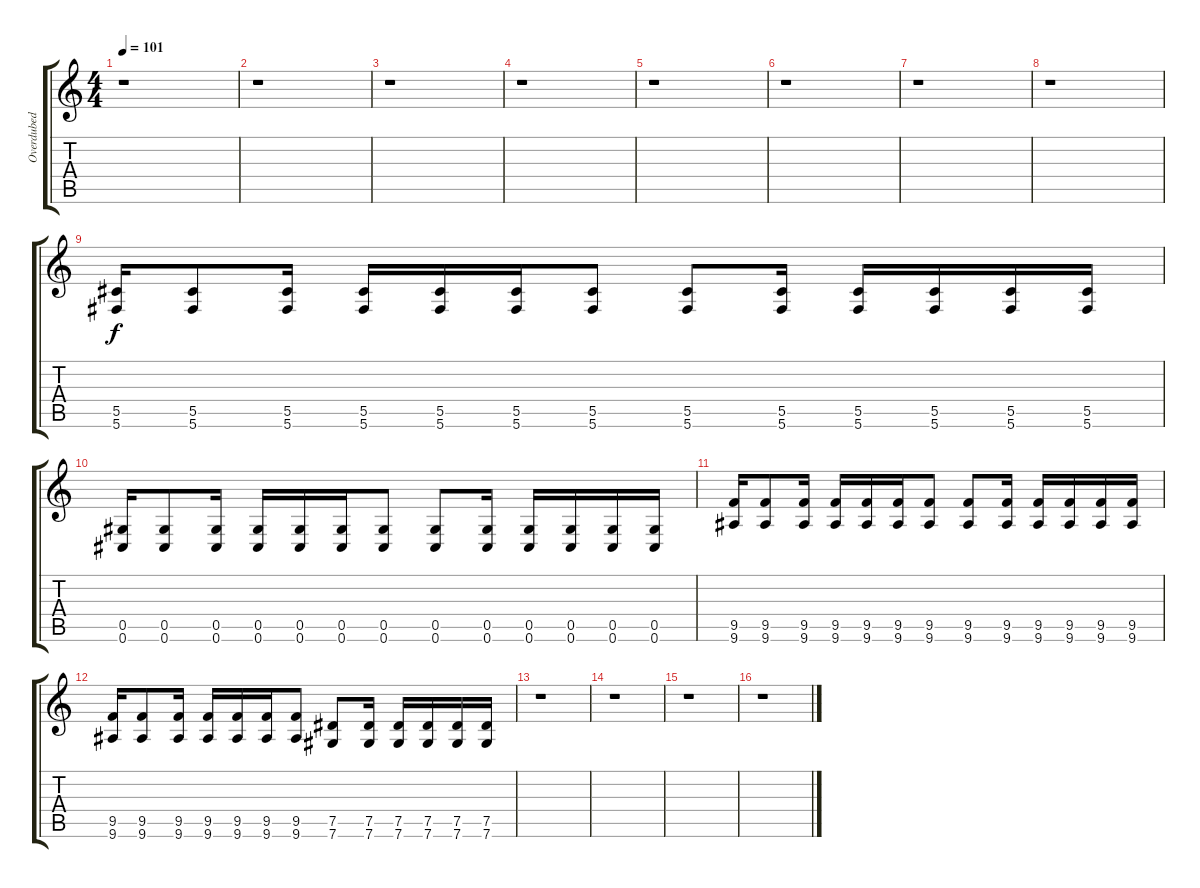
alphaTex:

\track ("Overdubed guitar" "Overdubed ") {instrument distortionguitar}
\staff {score tabs}
\tuning (Eb4 Bb3 Gb3 Db3 Ab2 Db2) {hide}
\ts (4 4)
\tempo 101
\clef g2
\ks c
r.1{dy f} |
r.1 |
r.1 |
r.1 |
r.1 |
r.1 |
r.1 |
r.1 |
(5.5 5.6).16 (5.5 5.6).8 (5.5 5.6).16 (5.5 5.6).16 (5.5 5.6).16 (5.5 5.6).16 (5.5 5.6).8 (5.5 5.6).8 (5.5 5.6).16 (5.5 5.6).16 (5.5 5.6).16 (5.5 5.6).16 (5.5 5.6).16 |
(0.5 0.6).16 (0.5 0.6).8 (0.5 0.6).16 (0.5 0.6).16 (0.5 0.6).16 (0.5 0.6).16 (0.5 0.6).8 (0.5 0.6).8 (0.5 0.6).16 (0.5 0.6).16 (0.5 0.6).16 (0.5 0.6).16 (0.5 0.6).16 |
(9.5 9.6).16 (9.5 9.6).8 (9.5 9.6).16 (9.5 9.6).16 (9.5 9.6).16 (9.5 9.6).16 (9.5 9.6).8 (9.5 9.6).8 (9.5 9.6).16 (9.5 9.6).16 (9.5 9.6).16 (9.5 9.6).16 (9.5 9.6).16 |
(9.5 9.6).16 (9.5 9.6).8 (9.5 9.6).16 (9.5 9.6).16 (9.5 9.6).16 (9.5 9.6).16 (9.5 9.6).8 (7.5 7.6).8 (7.5 7.6).16 (7.5 7.6).16 (7.5 7.6).16 (7.5 7.6).16 (7.5 7.6).16 |
r.1 |
r.1 |
r.1 |
r.1
